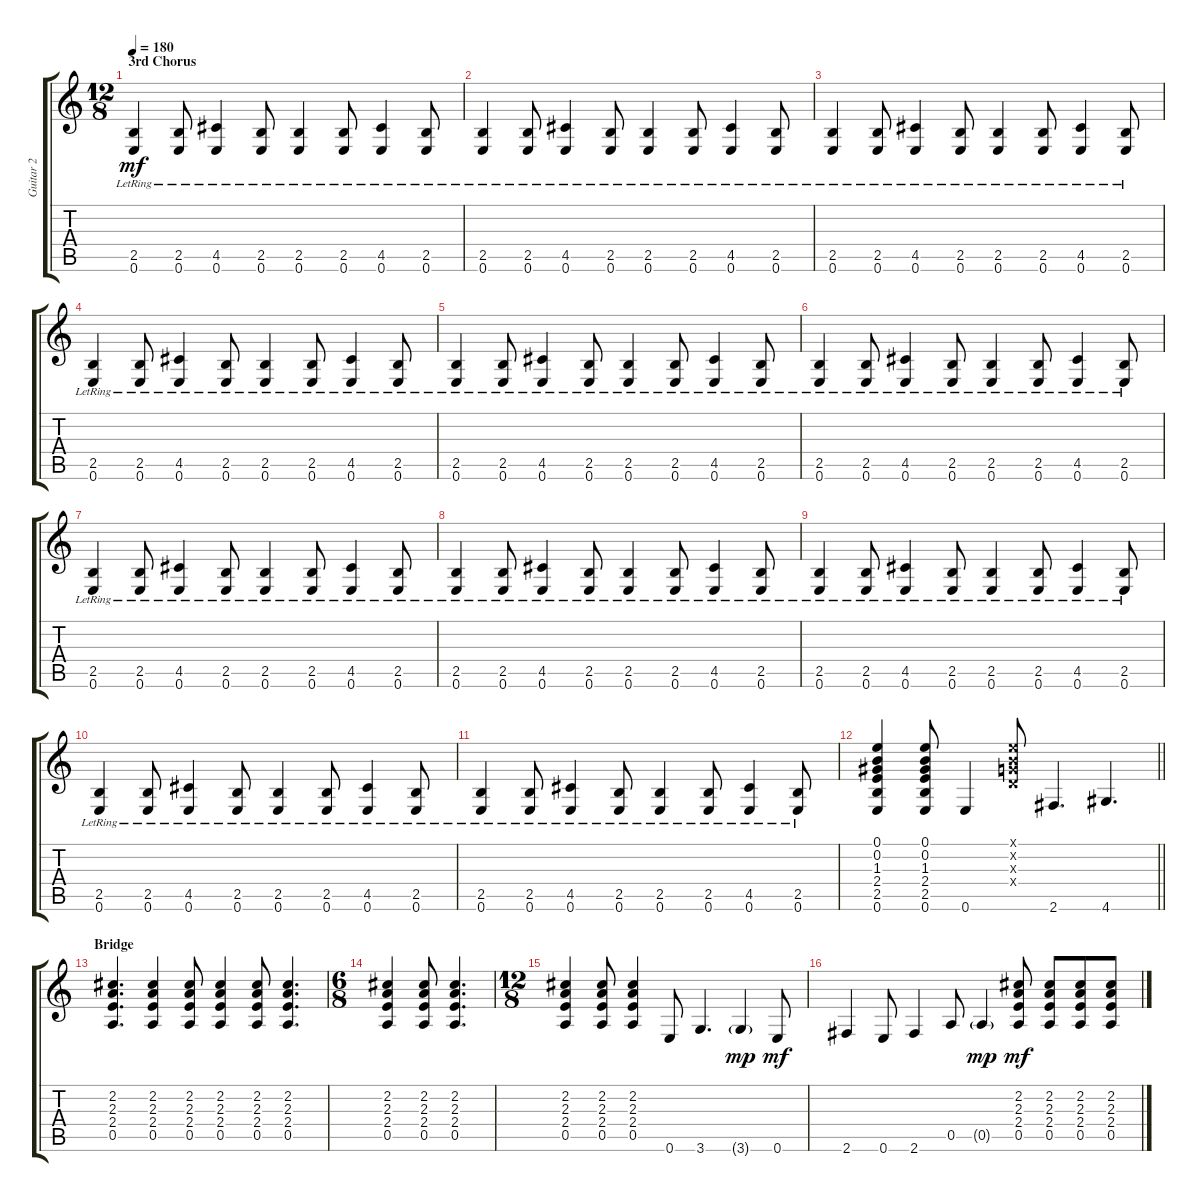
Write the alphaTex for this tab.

\track ("Guitar 2" "Guitar 2") {instrument acousticguitarsteel}
\staff {score tabs}
\tuning (E4 B3 G3 D3 A2 E2) {hide}
\ts (12 8)
\section ("" "3rd Chorus")
\tempo 180
\clef g2
\ks c
(2.5{lr} 0.6{lr}).4{dy mf} (2.5{lr} 0.6{lr}).8 (4.5{lr} 0.6{lr}).4 (2.5{lr} 0.6{lr}).8 (2.5{lr} 0.6{lr}).4 (2.5{lr} 0.6{lr}).8 (4.5{lr} 0.6{lr}).4 (2.5{lr} 0.6{lr}).8 |
(2.5{lr} 0.6{lr}).4 (2.5{lr} 0.6{lr}).8 (4.5{lr} 0.6{lr}).4 (2.5{lr} 0.6{lr}).8 (2.5{lr} 0.6{lr}).4 (2.5{lr} 0.6{lr}).8 (4.5{lr} 0.6{lr}).4 (2.5{lr} 0.6{lr}).8 |
(2.5{lr} 0.6{lr}).4 (2.5{lr} 0.6{lr}).8 (4.5{lr} 0.6{lr}).4 (2.5{lr} 0.6{lr}).8 (2.5{lr} 0.6{lr}).4 (2.5{lr} 0.6{lr}).8 (4.5{lr} 0.6{lr}).4 (2.5{lr} 0.6{lr}).8 |
(2.5{lr} 0.6{lr}).4 (2.5{lr} 0.6{lr}).8 (4.5{lr} 0.6{lr}).4 (2.5{lr} 0.6{lr}).8 (2.5{lr} 0.6{lr}).4 (2.5{lr} 0.6{lr}).8 (4.5{lr} 0.6{lr}).4 (2.5{lr} 0.6{lr}).8 |
(2.5{lr} 0.6{lr}).4 (2.5{lr} 0.6{lr}).8 (4.5{lr} 0.6{lr}).4 (2.5{lr} 0.6{lr}).8 (2.5{lr} 0.6{lr}).4 (2.5{lr} 0.6{lr}).8 (4.5{lr} 0.6{lr}).4 (2.5{lr} 0.6{lr}).8 |
(2.5{lr} 0.6{lr}).4 (2.5{lr} 0.6{lr}).8 (4.5{lr} 0.6{lr}).4 (2.5{lr} 0.6{lr}).8 (2.5{lr} 0.6{lr}).4 (2.5{lr} 0.6{lr}).8 (4.5{lr} 0.6{lr}).4 (2.5{lr} 0.6{lr}).8 |
(2.5{lr} 0.6{lr}).4 (2.5{lr} 0.6{lr}).8 (4.5{lr} 0.6{lr}).4 (2.5{lr} 0.6{lr}).8 (2.5{lr} 0.6{lr}).4 (2.5{lr} 0.6{lr}).8 (4.5{lr} 0.6{lr}).4 (2.5{lr} 0.6{lr}).8 |
(2.5{lr} 0.6{lr}).4 (2.5{lr} 0.6{lr}).8 (4.5{lr} 0.6{lr}).4 (2.5{lr} 0.6{lr}).8 (2.5{lr} 0.6{lr}).4 (2.5{lr} 0.6{lr}).8 (4.5{lr} 0.6{lr}).4 (2.5{lr} 0.6{lr}).8 |
(2.5{lr} 0.6{lr}).4 (2.5{lr} 0.6{lr}).8 (4.5{lr} 0.6{lr}).4 (2.5{lr} 0.6{lr}).8 (2.5{lr} 0.6{lr}).4 (2.5{lr} 0.6{lr}).8 (4.5{lr} 0.6{lr}).4 (2.5{lr} 0.6{lr}).8 |
(2.5{lr} 0.6{lr}).4 (2.5{lr} 0.6{lr}).8 (4.5{lr} 0.6{lr}).4 (2.5{lr} 0.6{lr}).8 (2.5{lr} 0.6{lr}).4 (2.5{lr} 0.6{lr}).8 (4.5{lr} 0.6{lr}).4 (2.5{lr} 0.6{lr}).8 |
(2.5{lr} 0.6{lr}).4 (2.5{lr} 0.6{lr}).8 (4.5{lr} 0.6{lr}).4 (2.5{lr} 0.6{lr}).8 (2.5{lr} 0.6{lr}).4 (2.5{lr} 0.6{lr}).8 (4.5{lr} 0.6{lr}).4 (2.5{lr} 0.6{lr}).8 |
\barLineRight lightlight
(0.1 0.2 1.3 2.4 2.5 0.6).4 (0.1 0.2 1.3 2.4 2.5 0.6).8 0.6.4 (0.1{x} 0.2{x} 0.3{x} 0.4{x}).8 2.6.4{d} 4.6.4{d} |
\section ("" "Bridge")
(2.2 2.3 2.4 0.5).4{d} (2.2 2.3 2.4 0.5).4 (2.2 2.3 2.4 0.5).8 (2.2 2.3 2.4 0.5).4 (2.2 2.3 2.4 0.5).8 (2.2 2.3 2.4 0.5).4{d} |
\ts (6 8)
(2.2 2.3 2.4 0.5).4 (2.2 2.3 2.4 0.5).8 (2.2 2.3 2.4 0.5).4{d} |
\ts (12 8)
(2.2 2.3 2.4 0.5).4 (2.2 2.3 2.4 0.5).8 (2.2 2.3 2.4 0.5).4 0.6.8 3.6.4{d} 3.6{g}.4{dy mp} 0.6.8{dy mf} |
2.6.4 0.6.8 2.6.4 0.5.8 0.5{g}.4{dy mp} (2.2 2.3 2.4 0.5).8{dy mf} (2.2 2.3 2.4 0.5).8 (2.2 2.3 2.4 0.5).8 (2.2 2.3 2.4 0.5).8
